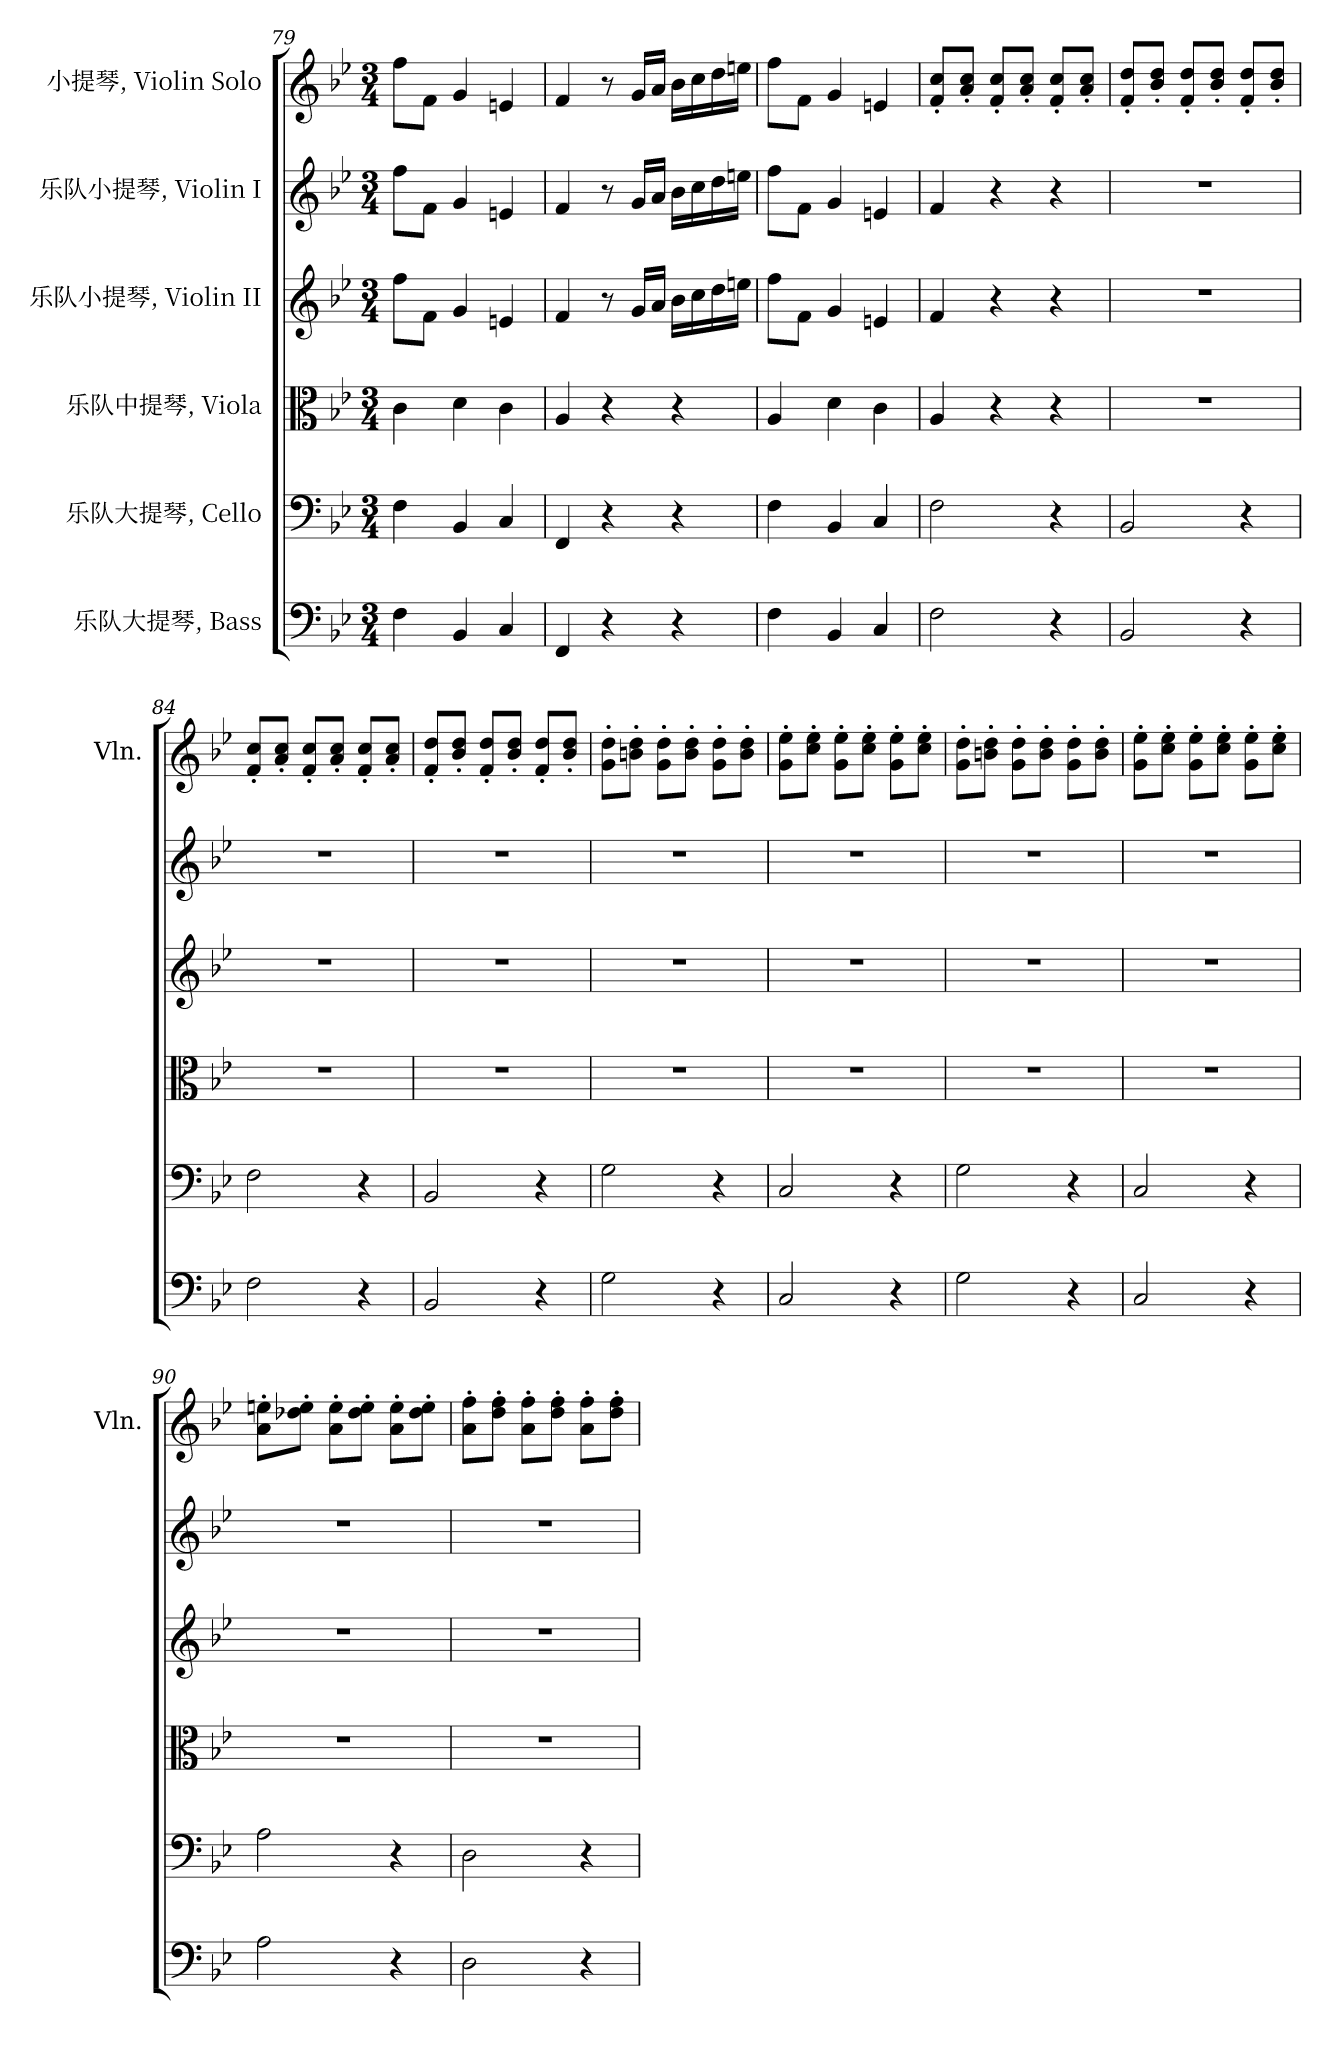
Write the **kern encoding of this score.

**kern	**kern	**kern	**kern	**kern	**kern
*part6	*part5	*part4	*part3	*part2	*part1
*staff6	*staff5	*staff4	*staff3	*staff2	*staff1
*I"乐队大提琴, Bass	*I"乐队大提琴, Cello	*I"乐队中提琴, Viola	*I"乐队小提琴, Violin II	*I"乐队小提琴, Violin I	*I"小提琴, Violin Solo
*	*	*	*	*	*I'Vln.
!!LO:LB:g=z
*clefF4	*clefF4	*clefC3	*clefG2	*clefG2	*clefG2
*k[b-e-]	*k[b-e-]	*k[b-e-]	*k[b-e-]	*k[b-e-]	*k[b-e-]
*M3/4	*M3/4	*M3/4	*M3/4	*M3/4	*M3/4
=79	=79	=79	=79	=79	=79
4F\	4F\	4c\	8ff\L	8ff\L	8ff\L
.	.	.	8f\J	8f\J	8f\J
4BB-/	4BB-/	4d\	4g/	4g/	4g/
4C/	4C/	4c\	4en/	4en/	4en/
=80	=80	=80	=80	=80	=80
4FF/	4FF/	4A/	4f/	4f/	4f/
4r	4r	4r	8r	8r	8r
.	.	.	16g/LL	16g/LL	16g/LL
.	.	.	16a/JJ	16a/JJ	16a/JJ
4r	4r	4r	16b-\LL	16b-\LL	16b-\LL
.	.	.	16cc\	16cc\	16cc\
.	.	.	16dd\	16dd\	16dd\
.	.	.	16een\JJ	16een\JJ	16een\JJ
=81	=81	=81	=81	=81	=81
4F\	4F\	4A/	8ff\L	8ff\L	8ff\L
.	.	.	8f\J	8f\J	8f\J
4BB-/	4BB-/	4d\	4g/	4g/	4g/
4C/	4C/	4c\	4en/	4en/	4en/
=82	=82	=82	=82	=82	=82
2F\	2F\	4A/	4f/	4f/	8f/' 8cc/'L
.	.	.	.	.	8a/' 8cc/'J
.	.	4r	4r	4r	8f/' 8cc/'L
.	.	.	.	.	8a/' 8cc/'J
4r	4r	4r	4r	4r	8f/' 8cc/'L
.	.	.	.	.	8a/' 8cc/'J
=83	=83	=83	=83	=83	=83
2BB-/	2BB-/	2.r	2.r	2.r	8f/' 8dd/'L
.	.	.	.	.	8b-/' 8dd/'J
.	.	.	.	.	8f/' 8dd/'L
.	.	.	.	.	8b-/' 8dd/'J
4r	4r	.	.	.	8f/' 8dd/'L
.	.	.	.	.	8b-/' 8dd/'J
=84	=84	=84	=84	=84	=84
2F\	2F\	2.r	2.r	2.r	8f/' 8cc/'L
.	.	.	.	.	8a/' 8cc/'J
.	.	.	.	.	8f/' 8cc/'L
.	.	.	.	.	8a/' 8cc/'J
4r	4r	.	.	.	8f/' 8cc/'L
.	.	.	.	.	8a/' 8cc/'J
!!LO:PB:g=z
=85	=85	=85	=85	=85	=85
2BB-/	2BB-/	2.r	2.r	2.r	8f/' 8dd/'L
.	.	.	.	.	8b-/' 8dd/'J
.	.	.	.	.	8f/' 8dd/'L
.	.	.	.	.	8b-/' 8dd/'J
4r	4r	.	.	.	8f/' 8dd/'L
.	.	.	.	.	8b-/' 8dd/'J
=86	=86	=86	=86	=86	=86
2G\	2G\	2.r	2.r	2.r	8g\' 8dd\'L
.	.	.	.	.	8bn\' 8dd\'J
.	.	.	.	.	8g\' 8dd\'L
.	.	.	.	.	8b\' 8dd\'J
4r	4r	.	.	.	8g\' 8dd\'L
.	.	.	.	.	8b\' 8dd\'J
=87	=87	=87	=87	=87	=87
2C/	2C/	2.r	2.r	2.r	8g\' 8ee-\'L
.	.	.	.	.	8cc\' 8ee-\'J
.	.	.	.	.	8g\' 8ee-\'L
.	.	.	.	.	8cc\' 8ee-\'J
4r	4r	.	.	.	8g\' 8ee-\'L
.	.	.	.	.	8cc\' 8ee-\'J
=88	=88	=88	=88	=88	=88
2G\	2G\	2.r	2.r	2.r	8g\' 8dd\'L
.	.	.	.	.	8bn\' 8dd\'J
.	.	.	.	.	8g\' 8dd\'L
.	.	.	.	.	8b\' 8dd\'J
4r	4r	.	.	.	8g\' 8dd\'L
.	.	.	.	.	8b\' 8dd\'J
=89	=89	=89	=89	=89	=89
2C/	2C/	2.r	2.r	2.r	8g\' 8ee-\'L
.	.	.	.	.	8cc\' 8ee-\'J
.	.	.	.	.	8g\' 8ee-\'L
.	.	.	.	.	8cc\' 8ee-\'J
4r	4r	.	.	.	8g\' 8ee-\'L
.	.	.	.	.	8cc\' 8ee-\'J
!!LO:LB:g=z
=90	=90	=90	=90	=90	=90
2A\	2A\	2.r	2.r	2.r	8a\' 8een\'L
.	.	.	.	.	8dd-X\' 8ee\'J
.	.	.	.	.	8a\' 8ee\'L
.	.	.	.	.	8dd-\' 8ee\'J
4r	4r	.	.	.	8a\' 8ee\'L
.	.	.	.	.	8dd-\' 8ee\'J
=91	=91	=91	=91	=91	=91
2D\	2D\	2.r	2.r	2.r	8a\' 8ff\'L
.	.	.	.	.	8dd\' 8ff\'J
.	.	.	.	.	8a\' 8ff\'L
.	.	.	.	.	8dd\' 8ff\'J
4r	4r	.	.	.	8a\' 8ff\'L
.	.	.	.	.	8dd\' 8ff\'J
=	=	=	=	=	=
*-	*-	*-	*-	*-	*-
